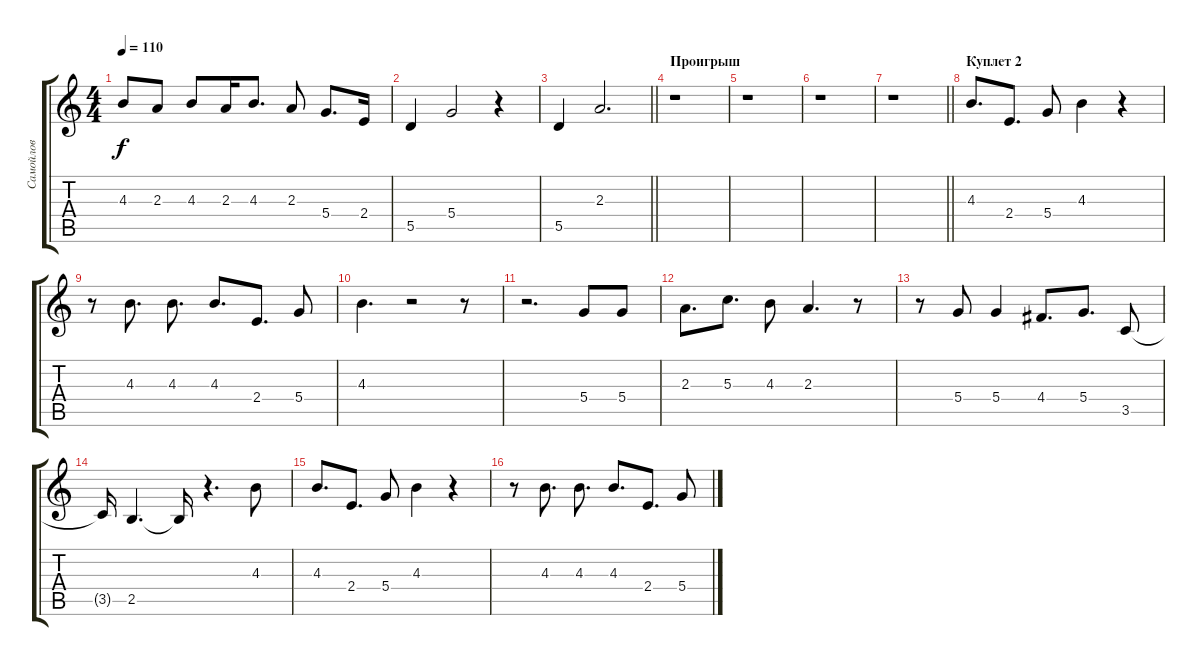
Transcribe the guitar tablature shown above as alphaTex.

\track ("Самойлов" "Самойлов") {mute instrument electricguitarjazz bank 1}
\staff {score tabs}
\tuning (E4 B3 G3 D3 A2 E2) {hide}
\ts (4 4)
\tempo 110
\clef g2
\ks c
4.3.8{dy f} 2.3.8 4.3.8 2.3.16 4.3.8{d} 2.3.8 5.4.8{d} 2.4.16 |
5.5.4 5.4.2 r.4 |
\barLineRight lightlight
5.5.4 2.3.2{d} |
\section ("" "Проигрыш")
r.1 |
r.1 |
r.1 |
\barLineRight lightlight
r.1 |
\section ("" "Куплет 2")
4.3.8{d} 2.4.8{d} 5.4.8 4.3.4 r.4 |
r.8 4.3.8{d} 4.3.8{d} 4.3.8{d} 2.4.8{d} 5.4.8 |
4.3.4{d} r.2 r.8 |
r.2{d} 5.4.8 5.4.8 |
2.3.8{d} 5.3.8{d} 4.3.8 2.3.4{d} r.8 |
r.8 5.4.8 5.4.4 4.4.8{d} 5.4.8{d} 3.5.8 |
3.5{t}.16 2.5.4{d} 2.5{t}.16 r.4{d} 4.3.8 |
4.3.8{d} 2.4.8{d} 5.4.8 4.3.4 r.4 |
r.8 4.3.8{d} 4.3.8{d} 4.3.8{d} 2.4.8{d} 5.4.8
